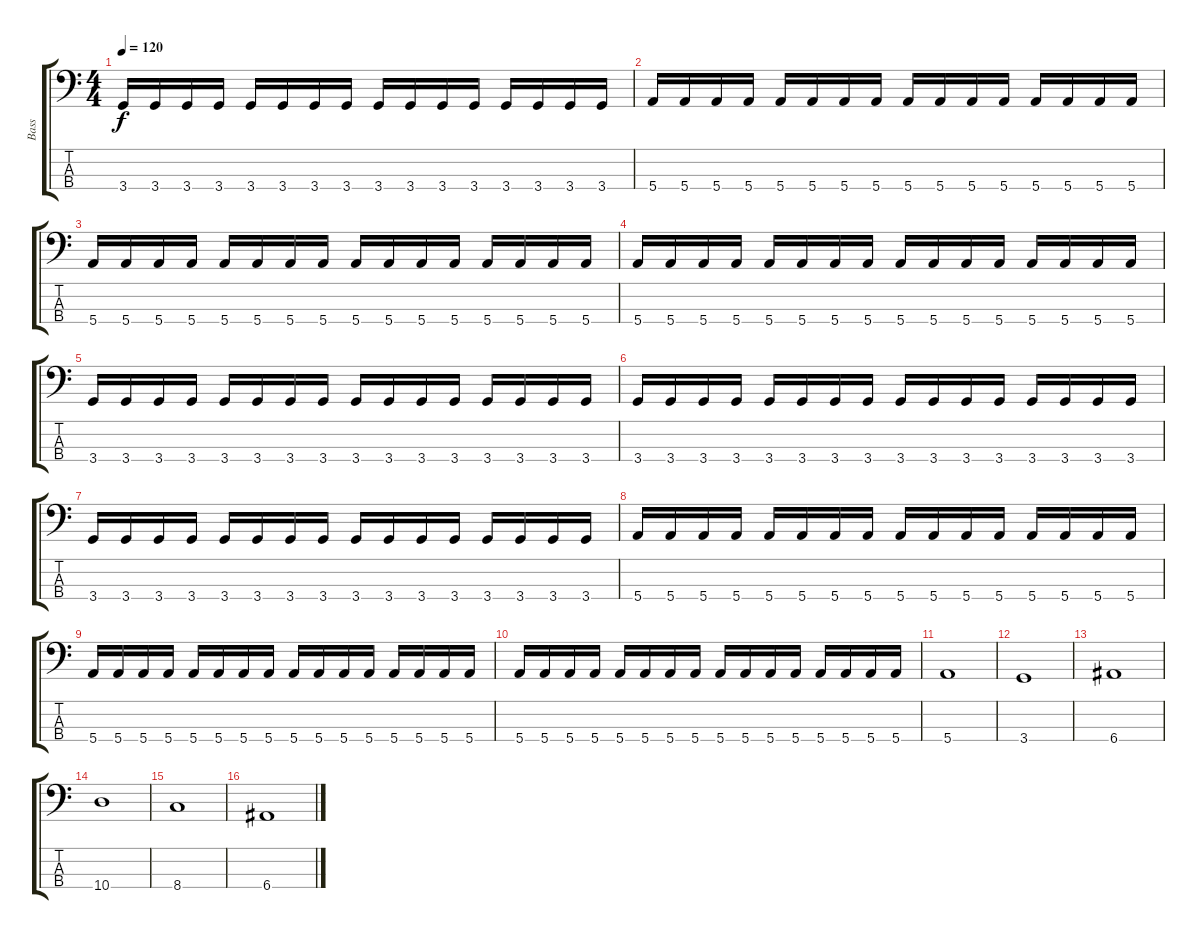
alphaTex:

\track ("Bass" "Bass") {instrument electricbassfinger}
\staff {score tabs}
\tuning (G2 D2 A1 E1) {hide}
\ts (4 4)
\tempo 120
\clef f4
\ks c
3.4.16{dy f} 3.4.16 3.4.16 3.4.16 3.4.16 3.4.16 3.4.16 3.4.16 3.4.16 3.4.16 3.4.16 3.4.16 3.4.16 3.4.16 3.4.16 3.4.16 |
5.4.16 5.4.16 5.4.16 5.4.16 5.4.16 5.4.16 5.4.16 5.4.16 5.4.16 5.4.16 5.4.16 5.4.16 5.4.16 5.4.16 5.4.16 5.4.16 |
5.4.16 5.4.16 5.4.16 5.4.16 5.4.16 5.4.16 5.4.16 5.4.16 5.4.16 5.4.16 5.4.16 5.4.16 5.4.16 5.4.16 5.4.16 5.4.16 |
5.4.16 5.4.16 5.4.16 5.4.16 5.4.16 5.4.16 5.4.16 5.4.16 5.4.16 5.4.16 5.4.16 5.4.16 5.4.16 5.4.16 5.4.16 5.4.16 |
3.4.16 3.4.16 3.4.16 3.4.16 3.4.16 3.4.16 3.4.16 3.4.16 3.4.16 3.4.16 3.4.16 3.4.16 3.4.16 3.4.16 3.4.16 3.4.16 |
3.4.16 3.4.16 3.4.16 3.4.16 3.4.16 3.4.16 3.4.16 3.4.16 3.4.16 3.4.16 3.4.16 3.4.16 3.4.16 3.4.16 3.4.16 3.4.16 |
3.4.16 3.4.16 3.4.16 3.4.16 3.4.16 3.4.16 3.4.16 3.4.16 3.4.16 3.4.16 3.4.16 3.4.16 3.4.16 3.4.16 3.4.16 3.4.16 |
5.4.16 5.4.16 5.4.16 5.4.16 5.4.16 5.4.16 5.4.16 5.4.16 5.4.16 5.4.16 5.4.16 5.4.16 5.4.16 5.4.16 5.4.16 5.4.16 |
5.4.16 5.4.16 5.4.16 5.4.16 5.4.16 5.4.16 5.4.16 5.4.16 5.4.16 5.4.16 5.4.16 5.4.16 5.4.16 5.4.16 5.4.16 5.4.16 |
5.4.16 5.4.16 5.4.16 5.4.16 5.4.16 5.4.16 5.4.16 5.4.16 5.4.16 5.4.16 5.4.16 5.4.16 5.4.16 5.4.16 5.4.16 5.4.16 |
5.4.1 |
3.4.1 |
6.4.1 |
10.4.1 |
8.4.1 |
6.4.1
